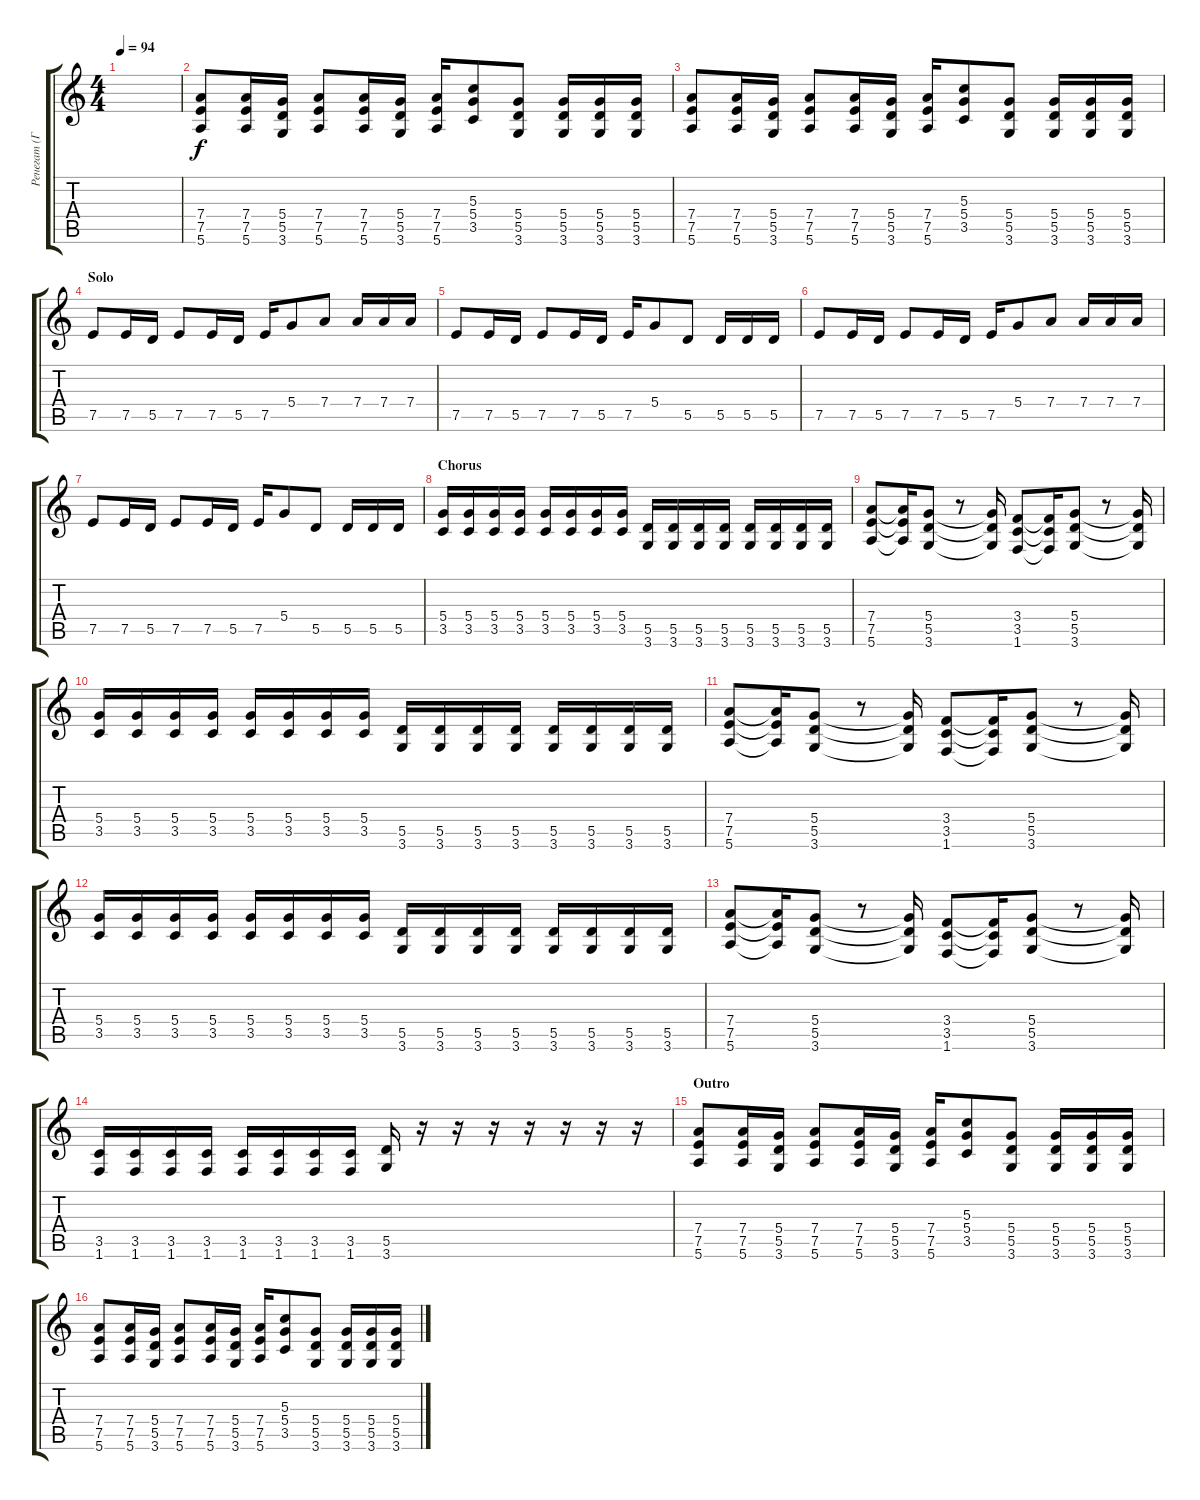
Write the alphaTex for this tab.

\track ("Ренегат (Гитара №2)" "Ренегат (Г") {instrument distortionguitar}
\staff {score tabs}
\tuning (E4 B3 G3 D3 A2 E2) {hide}
\ts (4 4)
\tempo 94
\clef g2
\ks c
|
(7.4 7.5 5.6).8 (7.4 7.5 5.6).16 (5.4 5.5 3.6).16 (7.4 7.5 5.6).8 (7.4 7.5 5.6).16 (5.4 5.5 3.6).16 (7.4 7.5 5.6).16 (5.3 5.4 3.5).8 (5.4 5.5 3.6).8 (5.4 5.5 3.6).16 (5.4 5.5 3.6).16 (5.4 5.5 3.6).16 |
(7.4 7.5 5.6).8 (7.4 7.5 5.6).16 (5.4 5.5 3.6).16 (7.4 7.5 5.6).8 (7.4 7.5 5.6).16 (5.4 5.5 3.6).16 (7.4 7.5 5.6).16 (5.3 5.4 3.5).8 (5.4 5.5 3.6).8 (5.4 5.5 3.6).16 (5.4 5.5 3.6).16 (5.4 5.5 3.6).16 |
\section ("" "Solo")
7.5.8 7.5.16 5.5.16 7.5.8 7.5.16 5.5.16 7.5.16 5.4.8 7.4.8 7.4.16 7.4.16 7.4.16 |
7.5.8 7.5.16 5.5.16 7.5.8 7.5.16 5.5.16 7.5.16 5.4.8 5.5.8 5.5.16 5.5.16 5.5.16 |
7.5.8 7.5.16 5.5.16 7.5.8 7.5.16 5.5.16 7.5.16 5.4.8 7.4.8 7.4.16 7.4.16 7.4.16 |
7.5.8 7.5.16 5.5.16 7.5.8 7.5.16 5.5.16 7.5.16 5.4.8 5.5.8 5.5.16 5.5.16 5.5.16 |
\section ("" "Chorus")
(5.4 3.5).16{balance 16} (5.4 3.5).16 (5.4 3.5).16 (5.4 3.5).16 (5.4 3.5).16 (5.4 3.5).16 (5.4 3.5).16 (5.4 3.5).16 (5.5 3.6).16 (5.5 3.6).16 (5.5 3.6).16 (5.5 3.6).16 (5.5 3.6).16 (5.5 3.6).16 (5.5 3.6).16 (5.5 3.6).16 |
(7.4 7.5 5.6).8 (7.4{t} 7.5{t} 5.6{t}).16 (5.4 5.5 3.6).8 r.8 (5.4{t} 5.5{t} 3.6{t}).16 (3.4 3.5 1.6).8 (3.4{t} 3.5{t} 1.6{t}).16 (5.4 5.5 3.6).8 r.8 (5.4{t} 5.5{t} 3.6{t}).16 |
(5.4 3.5).16 (5.4 3.5).16 (5.4 3.5).16 (5.4 3.5).16 (5.4 3.5).16 (5.4 3.5).16 (5.4 3.5).16 (5.4 3.5).16 (5.5 3.6).16 (5.5 3.6).16 (5.5 3.6).16 (5.5 3.6).16 (5.5 3.6).16 (5.5 3.6).16 (5.5 3.6).16 (5.5 3.6).16 |
(7.4 7.5 5.6).8 (7.4{t} 7.5{t} 5.6{t}).16 (5.4 5.5 3.6).8 r.8 (5.4{t} 5.5{t} 3.6{t}).16 (3.4 3.5 1.6).8 (3.4{t} 3.5{t} 1.6{t}).16 (5.4 5.5 3.6).8 r.8 (5.4{t} 5.5{t} 3.6{t}).16 |
(5.4 3.5).16 (5.4 3.5).16 (5.4 3.5).16 (5.4 3.5).16 (5.4 3.5).16 (5.4 3.5).16 (5.4 3.5).16 (5.4 3.5).16 (5.5 3.6).16 (5.5 3.6).16 (5.5 3.6).16 (5.5 3.6).16 (5.5 3.6).16 (5.5 3.6).16 (5.5 3.6).16 (5.5 3.6).16 |
(7.4 7.5 5.6).8 (7.4{t} 7.5{t} 5.6{t}).16 (5.4 5.5 3.6).8 r.8 (5.4{t} 5.5{t} 3.6{t}).16 (3.4 3.5 1.6).8 (3.4{t} 3.5{t} 1.6{t}).16 (5.4 5.5 3.6).8 r.8 (5.4{t} 5.5{t} 3.6{t}).16 |
(3.5 1.6).16 (3.5 1.6).16 (3.5 1.6).16 (3.5 1.6).16 (3.5 1.6).16 (3.5 1.6).16 (3.5 1.6).16 (3.5 1.6).16 (5.5 3.6).16 r.16 r.16 r.16 r.16 r.16 r.16 r.16 |
\section ("" "Outro")
(7.4 7.5 5.6).8 (7.4 7.5 5.6).16 (5.4 5.5 3.6).16 (7.4 7.5 5.6).8 (7.4 7.5 5.6).16 (5.4 5.5 3.6).16 (7.4 7.5 5.6).16 (5.3 5.4 3.5).8 (5.4 5.5 3.6).8 (5.4 5.5 3.6).16 (5.4 5.5 3.6).16 (5.4 5.5 3.6).16 |
(7.4 7.5 5.6).8 (7.4 7.5 5.6).16 (5.4 5.5 3.6).16 (7.4 7.5 5.6).8 (7.4 7.5 5.6).16 (5.4 5.5 3.6).16 (7.4 7.5 5.6).16 (5.3 5.4 3.5).8 (5.4 5.5 3.6).8 (5.4 5.5 3.6).16 (5.4 5.5 3.6).16 (5.4 5.5 3.6).16
